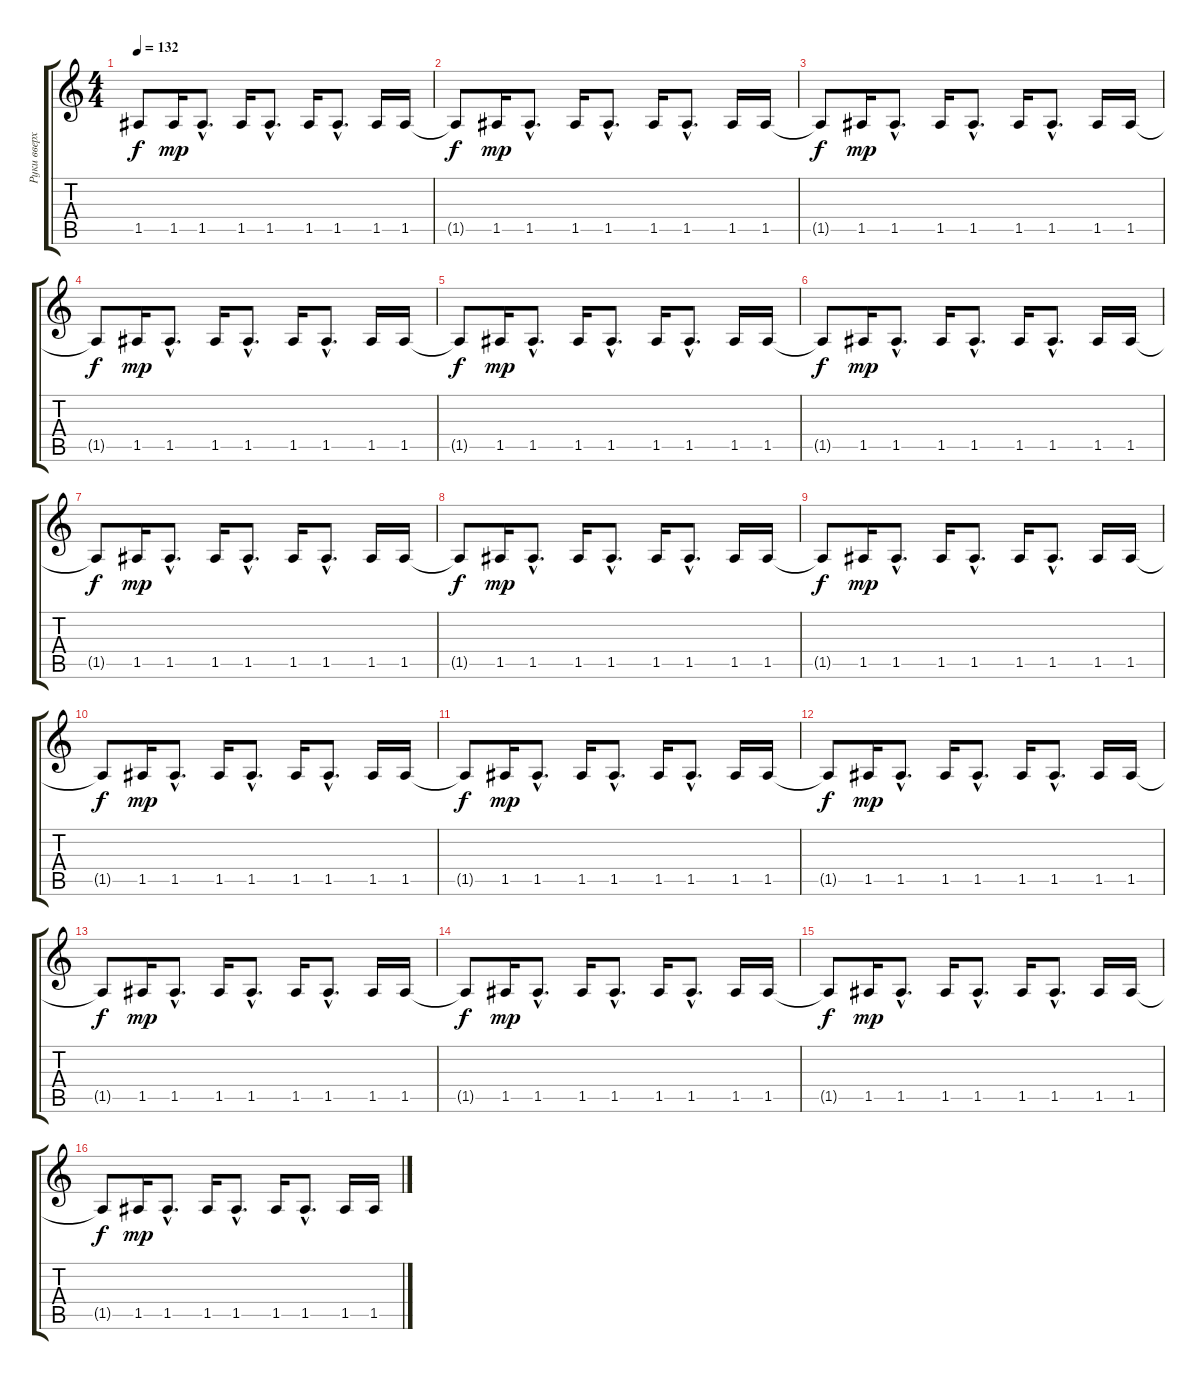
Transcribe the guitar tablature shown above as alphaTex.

\track ("Руки вверх" "Руки вверх") {instrument acousticguitarnylon}
\staff {score tabs}
\tuning (E4 B3 G3 D3 A2 E2) {hide}
\ts (4 4)
\tempo 132
\clef g2
\ks c
1.5{t}.8{dy f} 1.5.16{dy mp} 1.5{hac}.8{d} 1.5.16 1.5{hac}.8{d} 1.5.16 1.5{hac}.8{d} 1.5.16 1.5.16 |
1.5{t}.8{dy f} 1.5.16{dy mp} 1.5{hac}.8{d} 1.5.16 1.5{hac}.8{d} 1.5.16 1.5{hac}.8{d} 1.5.16 1.5.16 |
1.5{t}.8{dy f} 1.5.16{dy mp} 1.5{hac}.8{d} 1.5.16 1.5{hac}.8{d} 1.5.16 1.5{hac}.8{d} 1.5.16 1.5.16 |
1.5{t}.8{dy f} 1.5.16{dy mp} 1.5{hac}.8{d} 1.5.16 1.5{hac}.8{d} 1.5.16 1.5{hac}.8{d} 1.5.16 1.5.16 |
1.5{t}.8{dy f} 1.5.16{dy mp} 1.5{hac}.8{d} 1.5.16 1.5{hac}.8{d} 1.5.16 1.5{hac}.8{d} 1.5.16 1.5.16 |
1.5{t}.8{dy f} 1.5.16{dy mp} 1.5{hac}.8{d} 1.5.16 1.5{hac}.8{d} 1.5.16 1.5{hac}.8{d} 1.5.16 1.5.16 |
1.5{t}.8{dy f} 1.5.16{dy mp} 1.5{hac}.8{d} 1.5.16 1.5{hac}.8{d} 1.5.16 1.5{hac}.8{d} 1.5.16 1.5.16 |
1.5{t}.8{dy f} 1.5.16{dy mp} 1.5{hac}.8{d} 1.5.16 1.5{hac}.8{d} 1.5.16 1.5{hac}.8{d} 1.5.16 1.5.16 |
1.5{t}.8{dy f} 1.5.16{dy mp} 1.5{hac}.8{d} 1.5.16 1.5{hac}.8{d} 1.5.16 1.5{hac}.8{d} 1.5.16 1.5.16 |
1.5{t}.8{dy f} 1.5.16{dy mp} 1.5{hac}.8{d} 1.5.16 1.5{hac}.8{d} 1.5.16 1.5{hac}.8{d} 1.5.16 1.5.16 |
1.5{t}.8{dy f} 1.5.16{dy mp} 1.5{hac}.8{d} 1.5.16 1.5{hac}.8{d} 1.5.16 1.5{hac}.8{d} 1.5.16 1.5.16 |
1.5{t}.8{dy f} 1.5.16{dy mp} 1.5{hac}.8{d} 1.5.16 1.5{hac}.8{d} 1.5.16 1.5{hac}.8{d} 1.5.16 1.5.16 |
1.5{t}.8{dy f} 1.5.16{dy mp} 1.5{hac}.8{d} 1.5.16 1.5{hac}.8{d} 1.5.16 1.5{hac}.8{d} 1.5.16 1.5.16 |
1.5{t}.8{dy f} 1.5.16{dy mp} 1.5{hac}.8{d} 1.5.16 1.5{hac}.8{d} 1.5.16 1.5{hac}.8{d} 1.5.16 1.5.16 |
1.5{t}.8{dy f} 1.5.16{dy mp} 1.5{hac}.8{d} 1.5.16 1.5{hac}.8{d} 1.5.16 1.5{hac}.8{d} 1.5.16 1.5.16 |
1.5{t}.8{dy f} 1.5.16{dy mp} 1.5{hac}.8{d} 1.5.16 1.5{hac}.8{d} 1.5.16 1.5{hac}.8{d} 1.5.16 1.5.16
